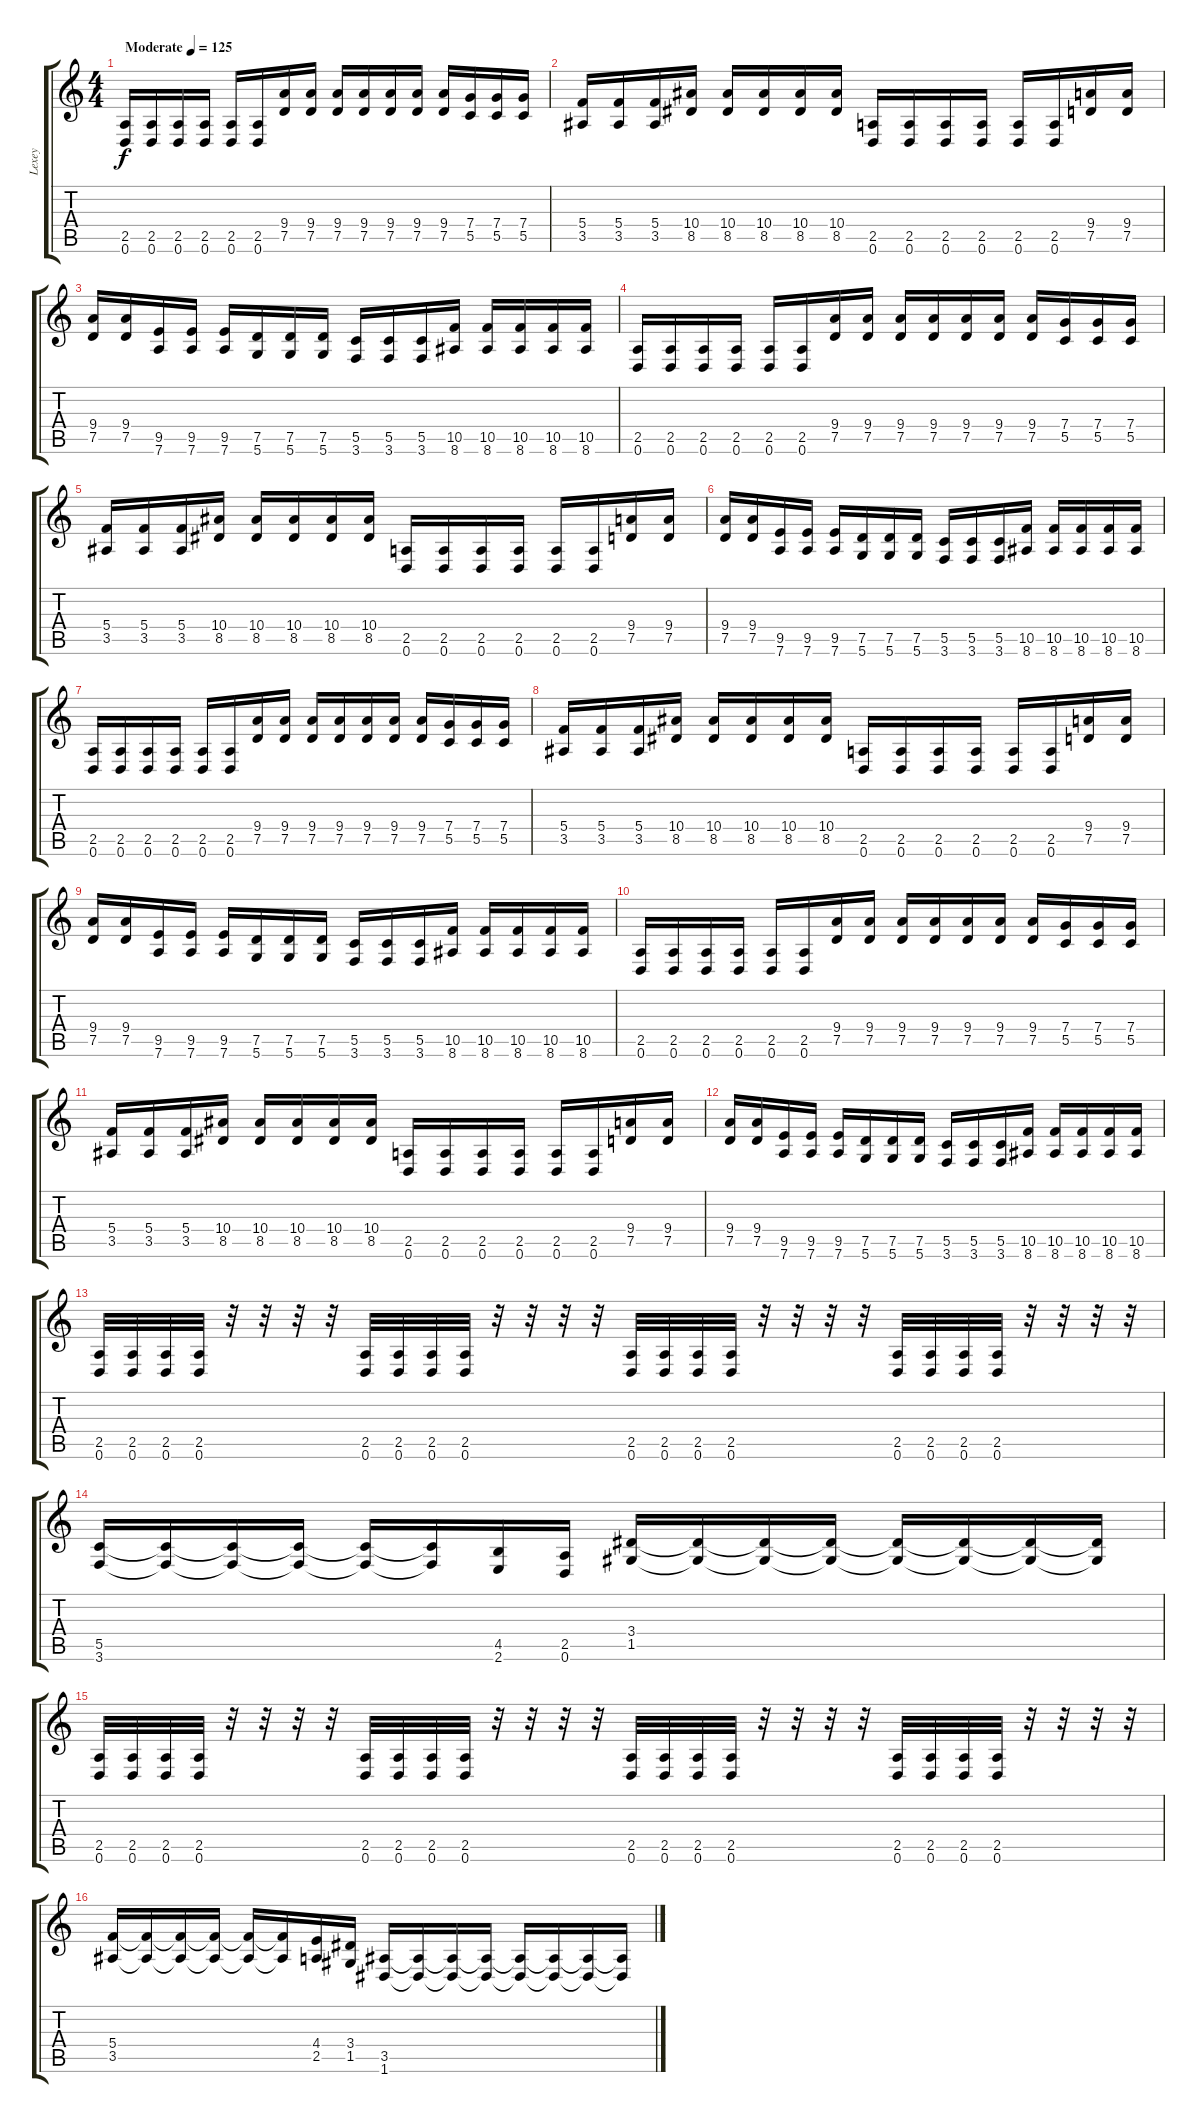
\track ("Lexey" "Lexey") {instrument distortionguitar}
\staff {score tabs}
\tuning (D4 A3 F3 C3 G2 D2) {hide}
\ts (4 4)
\tempo (125 "Moderate")
\clef g2
\ks c
(2.5 0.6).16{dy f instrument distortionguitar} (2.5 0.6).16 (2.5 0.6).16 (2.5 0.6).16 (2.5 0.6).16 (2.5 0.6).16 (9.4 7.5).16 (9.4 7.5).16 (9.4 7.5).16 (9.4 7.5).16 (9.4 7.5).16 (9.4 7.5).16 (9.4 7.5).16 (7.4 5.5).16 (7.4 5.5).16 (7.4 5.5).16 |
(5.4 3.5).16 (5.4 3.5).16 (5.4 3.5).16 (10.4 8.5).16 (10.4 8.5).16 (10.4 8.5).16 (10.4 8.5).16 (10.4 8.5).16 (2.5 0.6).16 (2.5 0.6).16 (2.5 0.6).16 (2.5 0.6).16 (2.5 0.6).16 (2.5 0.6).16 (9.4 7.5).16 (9.4 7.5).16 |
(9.4 7.5).16 (9.4 7.5).16 (9.5 7.6).16 (9.5 7.6).16 (9.5 7.6).16 (7.5 5.6).16 (7.5 5.6).16 (7.5 5.6).16 (5.5 3.6).16 (5.5 3.6).16 (5.5 3.6).16 (10.5 8.6).16 (10.5 8.6).16 (10.5 8.6).16 (10.5 8.6).16 (10.5 8.6).16 |
(2.5 0.6).16 (2.5 0.6).16 (2.5 0.6).16 (2.5 0.6).16 (2.5 0.6).16 (2.5 0.6).16 (9.4 7.5).16 (9.4 7.5).16 (9.4 7.5).16 (9.4 7.5).16 (9.4 7.5).16 (9.4 7.5).16 (9.4 7.5).16 (7.4 5.5).16 (7.4 5.5).16 (7.4 5.5).16 |
(5.4 3.5).16 (5.4 3.5).16 (5.4 3.5).16 (10.4 8.5).16 (10.4 8.5).16 (10.4 8.5).16 (10.4 8.5).16 (10.4 8.5).16 (2.5 0.6).16 (2.5 0.6).16 (2.5 0.6).16 (2.5 0.6).16 (2.5 0.6).16 (2.5 0.6).16 (9.4 7.5).16 (9.4 7.5).16 |
(9.4 7.5).16 (9.4 7.5).16 (9.5 7.6).16 (9.5 7.6).16 (9.5 7.6).16 (7.5 5.6).16 (7.5 5.6).16 (7.5 5.6).16 (5.5 3.6).16 (5.5 3.6).16 (5.5 3.6).16 (10.5 8.6).16 (10.5 8.6).16 (10.5 8.6).16 (10.5 8.6).16 (10.5 8.6).16 |
(2.5 0.6).16 (2.5 0.6).16 (2.5 0.6).16 (2.5 0.6).16 (2.5 0.6).16 (2.5 0.6).16 (9.4 7.5).16 (9.4 7.5).16 (9.4 7.5).16 (9.4 7.5).16 (9.4 7.5).16 (9.4 7.5).16 (9.4 7.5).16 (7.4 5.5).16 (7.4 5.5).16 (7.4 5.5).16 |
(5.4 3.5).16 (5.4 3.5).16 (5.4 3.5).16 (10.4 8.5).16 (10.4 8.5).16 (10.4 8.5).16 (10.4 8.5).16 (10.4 8.5).16 (2.5 0.6).16 (2.5 0.6).16 (2.5 0.6).16 (2.5 0.6).16 (2.5 0.6).16 (2.5 0.6).16 (9.4 7.5).16 (9.4 7.5).16 |
(9.4 7.5).16 (9.4 7.5).16 (9.5 7.6).16 (9.5 7.6).16 (9.5 7.6).16 (7.5 5.6).16 (7.5 5.6).16 (7.5 5.6).16 (5.5 3.6).16 (5.5 3.6).16 (5.5 3.6).16 (10.5 8.6).16 (10.5 8.6).16 (10.5 8.6).16 (10.5 8.6).16 (10.5 8.6).16 |
(2.5 0.6).16 (2.5 0.6).16 (2.5 0.6).16 (2.5 0.6).16 (2.5 0.6).16 (2.5 0.6).16 (9.4 7.5).16 (9.4 7.5).16 (9.4 7.5).16 (9.4 7.5).16 (9.4 7.5).16 (9.4 7.5).16 (9.4 7.5).16 (7.4 5.5).16 (7.4 5.5).16 (7.4 5.5).16 |
(5.4 3.5).16 (5.4 3.5).16 (5.4 3.5).16 (10.4 8.5).16 (10.4 8.5).16 (10.4 8.5).16 (10.4 8.5).16 (10.4 8.5).16 (2.5 0.6).16 (2.5 0.6).16 (2.5 0.6).16 (2.5 0.6).16 (2.5 0.6).16 (2.5 0.6).16 (9.4 7.5).16 (9.4 7.5).16 |
(9.4 7.5).16 (9.4 7.5).16 (9.5 7.6).16 (9.5 7.6).16 (9.5 7.6).16 (7.5 5.6).16 (7.5 5.6).16 (7.5 5.6).16 (5.5 3.6).16 (5.5 3.6).16 (5.5 3.6).16 (10.5 8.6).16 (10.5 8.6).16 (10.5 8.6).16 (10.5 8.6).16 (10.5 8.6).16 |
(2.5 0.6).32 (2.5 0.6).32 (2.5 0.6).32 (2.5 0.6).32 r.32 r.32 r.32 r.32 (2.5 0.6).32 (2.5 0.6).32 (2.5 0.6).32 (2.5 0.6).32 r.32 r.32 r.32 r.32 (2.5 0.6).32 (2.5 0.6).32 (2.5 0.6).32 (2.5 0.6).32 r.32 r.32 r.32 r.32 (2.5 0.6).32 (2.5 0.6).32 (2.5 0.6).32 (2.5 0.6).32 r.32 r.32 r.32 r.32 |
(5.5 3.6).16 (5.5{t} 3.6{t}).16 (5.5{t} 3.6{t}).16 (5.5{t} 3.6{t}).16 (5.5{t} 3.6{t}).16 (5.5{t} 3.6{t}).16 (4.5 2.6).16 (2.5 0.6).16 (3.4 1.5).16 (3.4{t} 1.5{t}).16 (3.4{t} 1.5{t}).16 (3.4{t} 1.5{t}).16 (3.4{t} 1.5{t}).16 (3.4{t} 1.5{t}).16 (3.4{t} 1.5{t}).16 (3.4{t} 1.5{t}).16 |
(2.5 0.6).32 (2.5 0.6).32 (2.5 0.6).32 (2.5 0.6).32 r.32 r.32 r.32 r.32 (2.5 0.6).32 (2.5 0.6).32 (2.5 0.6).32 (2.5 0.6).32 r.32 r.32 r.32 r.32 (2.5 0.6).32 (2.5 0.6).32 (2.5 0.6).32 (2.5 0.6).32 r.32 r.32 r.32 r.32 (2.5 0.6).32 (2.5 0.6).32 (2.5 0.6).32 (2.5 0.6).32 r.32 r.32 r.32 r.32 |
(5.4 3.5).16 (5.4{t} 3.5{t}).16 (5.4{t} 3.5{t}).16 (5.4{t} 3.5{t}).16 (5.4{t} 3.5{t}).16 (5.4{t} 3.5{t}).16 (4.4 2.5).16 (3.4 1.5).16 (3.5 1.6).16 (3.5{t} 1.6{t}).16 (3.5{t} 1.6{t}).16 (3.5{t} 1.6{t}).16 (3.5{t} 1.6{t}).16 (3.5{t} 1.6{t}).16 (3.5{t} 1.6{t}).16 (3.5{t} 1.6{t}).16
